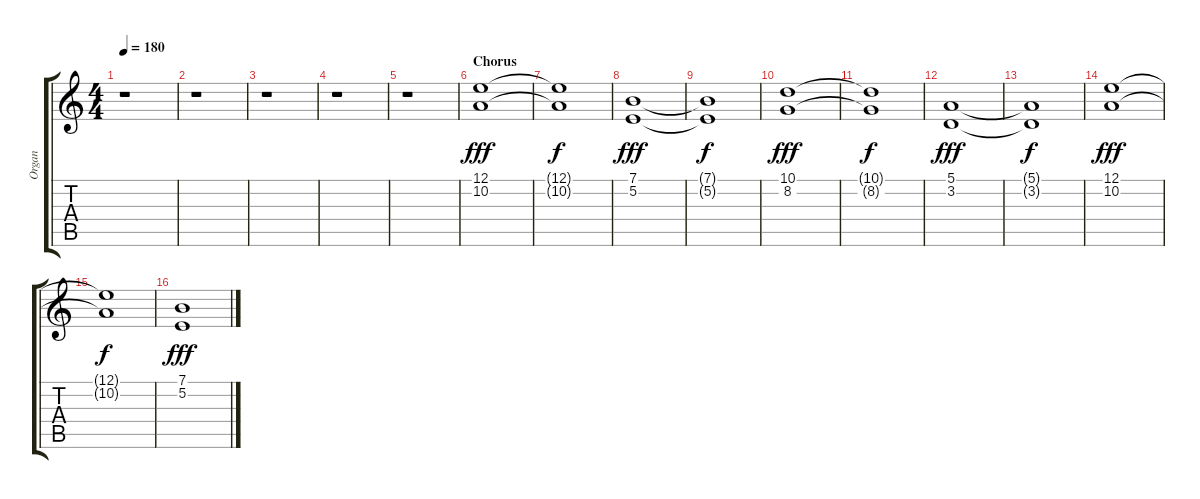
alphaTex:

\track ("Organ" "Organ") {instrument drawbarorgan}
\staff {score tabs}
\tuning (E4 B3 G3 D3 A2 E2) {hide}
\ts (4 4)
\tempo 180
\clef g2
\ks c
r.1{dy f} |
r.1 |
r.1 |
r.1 |
r.1 |
\section ("" "Chorus")
(12.1 10.2).1{dy fff} |
(12.1{t} 10.2{t}).1{dy f} |
(7.1 5.2).1{dy fff} |
(7.1{t} 5.2{t}).1{dy f} |
(10.1 8.2).1{dy fff} |
(10.1{t} 8.2{t}).1{dy f} |
(5.1 3.2).1{dy fff} |
(5.1{t} 3.2{t}).1{dy f} |
(12.1 10.2).1{dy fff} |
(12.1{t} 10.2{t}).1{dy f} |
(7.1 5.2).1{dy fff}
